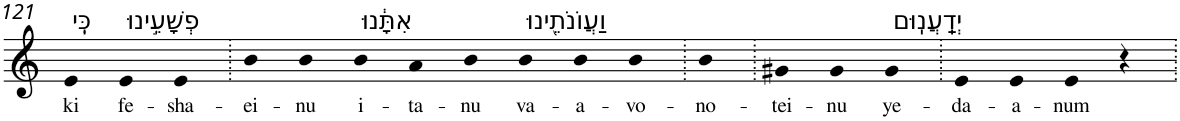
**kern	**text
*part1	*part1
*staff1	*staff1
*I"Piano	*
*I'Pno	*
!!LO:PB:g=z
*clefG2	*
*k[]	*
=121	=121
!LO:TX:a:t=כִּֽי	!
!	!LO:LY:b
4e	ki
!LO:TX:a:t=פְשָׁעֵ֣ינוּ	!
!	!LO:LY:b
4e	fe-
!	!LO:LY:b
4e	-sha-
=122.	=122.
!	!LO:LY:b
4b	-ei-
!	!LO:LY:b
4b	-nu
!LO:TX:a:t=אִתָּ֔נוּ	!
!	!LO:LY:b
4b	i-
!	!LO:LY:b
4a	-ta-
!	!LO:LY:b
4b	-nu
!LO:TX:a:t=וַעֲוֺנֹתֵ֖ינוּ	!
!	!LO:LY:b
4b	va-
!	!LO:LY:b
4b	-a-
!	!LO:LY:b
4b	-vo-
=123.	=123.
!	!LO:LY:b
4b	-no-
=124.	=124.
!	!LO:LY:b
4g#X	-tei-
!	!LO:LY:b
4g#	-nu
!LO:TX:a:t=יְדַֽעֲנֽוּם	!
!	!LO:LY:b
4g#	ye-
=125.	=125.
!	!LO:LY:b
4e	-da-
!	!LO:LY:b
4e	-a-
!	!LO:LY:b
4e	-num
4r	.
=.	=.
*-	*-
